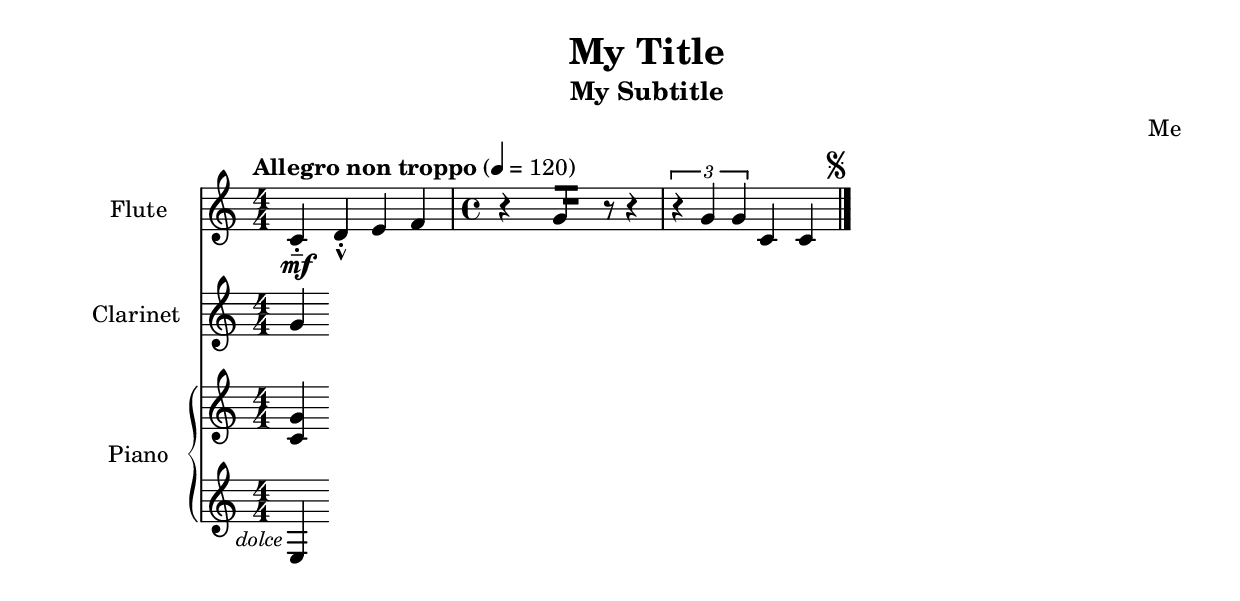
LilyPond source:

\version "2.24.1"
\header {
    title = "My Title"
    subtitle = "My Subtitle"
    composer = "Me"
}

DSfine = {
  \once \override Score.RehearsalMark #'break-visibility = #'#(#t #t #f)
  \once \override Score.RehearsalMark.self-alignment-X = #RIGHT
  \mark \markup { \small "D.S. al fine" }
}

DCfine = {
  \once \override Score.RehearsalMark #'break-visibility = #'#(#t #t #f)
  \once \override Score.RehearsalMark.self-alignment-X = #RIGHT
  \mark \markup { \small "D.C. al fine" }
}

DCcoda = {
  \once \override Score.RehearsalMark #'break-visibility = #'#(#t #t #f)
  \once \override Score.RehearsalMark.self-alignment-X = #RIGHT
  \mark \markup { \small "D.C. al coda" }
}

DScoda = {
  \once \override Score.RehearsalMark #'break-visibility = #'#(#t #t #f)
  \once \override Score.RehearsalMark.self-alignment-X = #RIGHT
  \mark \markup { \small "D.S. al coda" }
}

Fine = {
  \once \override Score.RehearsalMark #'break-visibility = #'#(#t #t #f)
  \mark \markup { \small \italic "fine" }
}

GotoCoda = {
  \once \override Score.RehearsalMark #'break-visibility = #'#(#t #t #f)
  \once \override Score.RehearsalMark.self-alignment-X = #RIGHT
  \mark \markup { \small "To Coda" \raise #0.5 \smaller \musicglyph #"scripts.coda" }
}

Coda = {
  \once \override Score.RehearsalMark #'break-visibility = #'#(#f #t #t)
  \mark \markup { " " \musicglyph #"scripts.coda" \lower #0.9 "Coda" }
}

Segno = {
  \once \override Score.RehearsalMark #'break-visibility = #'#(#f #t #t)
  \mark \markup { \small \musicglyph #"scripts.segno" }
}

\paper { left-margin = 0.75\in }

<<
\new Staff \with {
    instrumentName = "Flute "
    shortInstrumentName = "Fl. "
} {
    \tempo "Allegro non troppo" 4 = 120
{ \clef treble \numericTimeSignature
\time 4/4 \key c \major \tweak direction #DOWN \mark \markup { \small \italic "dolce" } \stemUp c'4\staccato \tenuto \mf \stemNeutral \stemUp d'4\staccato \marcato \stemNeutral e'4 f'4 \defaultTimeSignature
\time 4/4 r4 R8 g'8[ R8] r8 r4 \tuplet 3/2 { r4 g'4 g'4 } c'4 c'4 \bar "|." \Segno \DScoda \GotoCoda \DCfine }
}
\new Staff \with {
    instrumentName = "Clarinet "
    shortInstrumentName = "Cl. "
} {
    { g'4 }
}
\new PianoStaff \with {
    instrumentName = "Piano "
    shortInstrumentName = "Pno. "
} <<
    \new Staff {
        { <c' g' >4 }
}
    \new Staff {
        { e4 }
}
>>


>>